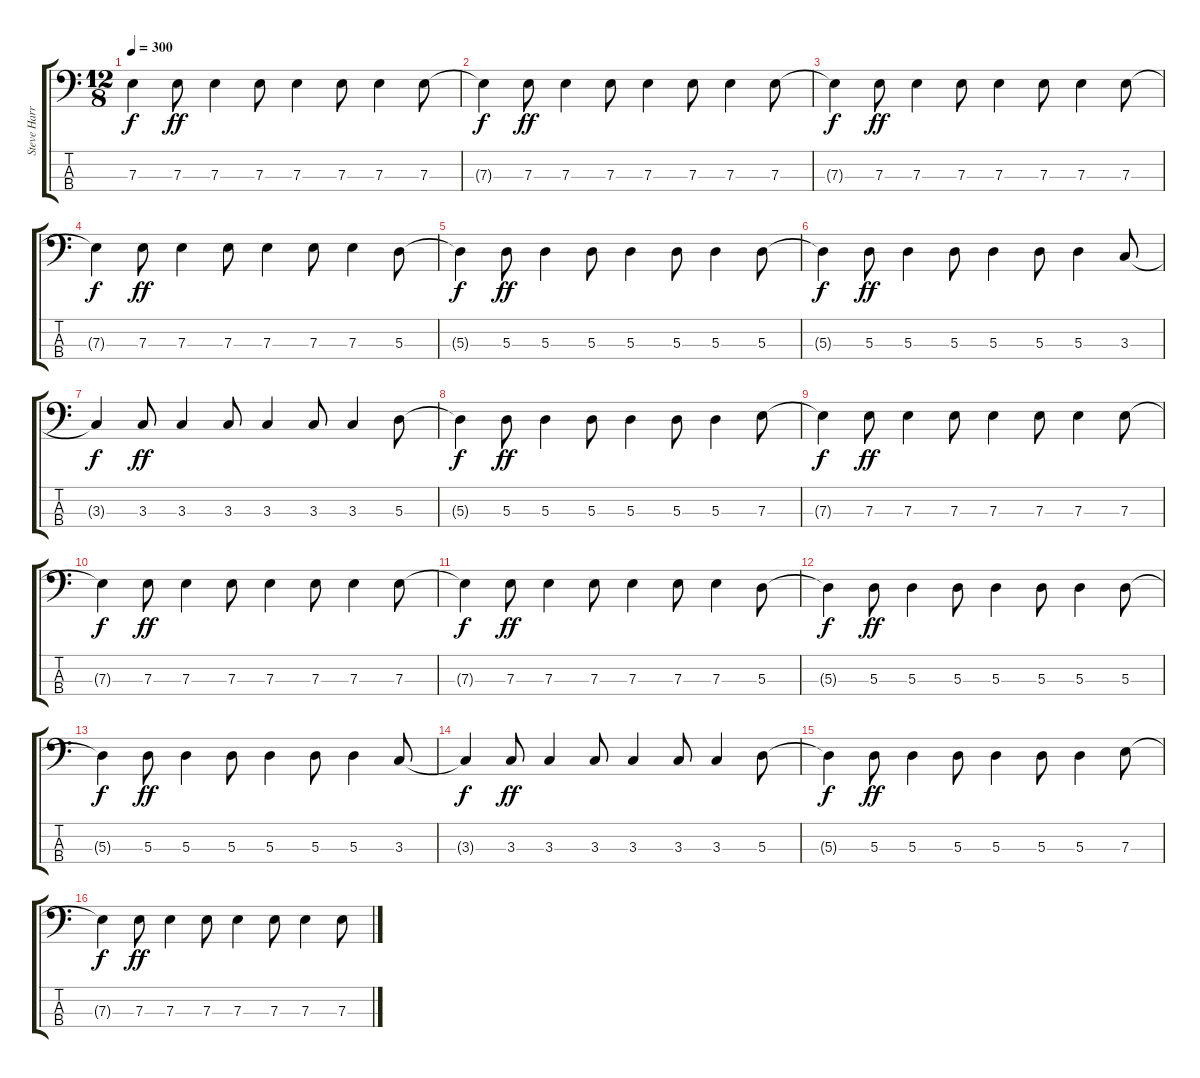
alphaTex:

\track ("Steve Harris" "Steve Harr") {instrument electricbassfinger}
\staff {score tabs}
\tuning (G2 D2 A1 E1) {hide}
\ts (12 8)
\tempo 300
\clef f4
\ks c
7.3{t}.4{dy f} 7.3.8{dy ff} 7.3.4 7.3.8 7.3.4 7.3.8 7.3.4 7.3.8 |
7.3{t}.4{dy f} 7.3.8{dy ff} 7.3.4 7.3.8 7.3.4 7.3.8 7.3.4 7.3.8 |
7.3{t}.4{dy f} 7.3.8{dy ff} 7.3.4 7.3.8 7.3.4 7.3.8 7.3.4 7.3.8 |
7.3{t}.4{dy f} 7.3.8{dy ff} 7.3.4 7.3.8 7.3.4 7.3.8 7.3.4 5.3.8 |
5.3{t}.4{dy f} 5.3.8{dy ff} 5.3.4 5.3.8 5.3.4 5.3.8 5.3.4 5.3.8 |
5.3{t}.4{dy f} 5.3.8{dy ff} 5.3.4 5.3.8 5.3.4 5.3.8 5.3.4 3.3.8 |
3.3{t}.4{dy f} 3.3.8{dy ff} 3.3.4 3.3.8 3.3.4 3.3.8 3.3.4 5.3.8 |
5.3{t}.4{dy f} 5.3.8{dy ff} 5.3.4 5.3.8 5.3.4 5.3.8 5.3.4 7.3.8 |
7.3{t}.4{dy f} 7.3.8{dy ff} 7.3.4 7.3.8 7.3.4 7.3.8 7.3.4 7.3.8 |
7.3{t}.4{dy f} 7.3.8{dy ff} 7.3.4 7.3.8 7.3.4 7.3.8 7.3.4 7.3.8 |
7.3{t}.4{dy f} 7.3.8{dy ff} 7.3.4 7.3.8 7.3.4 7.3.8 7.3.4 5.3.8 |
5.3{t}.4{dy f} 5.3.8{dy ff} 5.3.4 5.3.8 5.3.4 5.3.8 5.3.4 5.3.8 |
5.3{t}.4{dy f} 5.3.8{dy ff} 5.3.4 5.3.8 5.3.4 5.3.8 5.3.4 3.3.8 |
3.3{t}.4{dy f} 3.3.8{dy ff} 3.3.4 3.3.8 3.3.4 3.3.8 3.3.4 5.3.8 |
5.3{t}.4{dy f} 5.3.8{dy ff} 5.3.4 5.3.8 5.3.4 5.3.8 5.3.4 7.3.8 |
7.3{t}.4{dy f} 7.3.8{dy ff} 7.3.4 7.3.8 7.3.4 7.3.8 7.3.4 7.3.8
